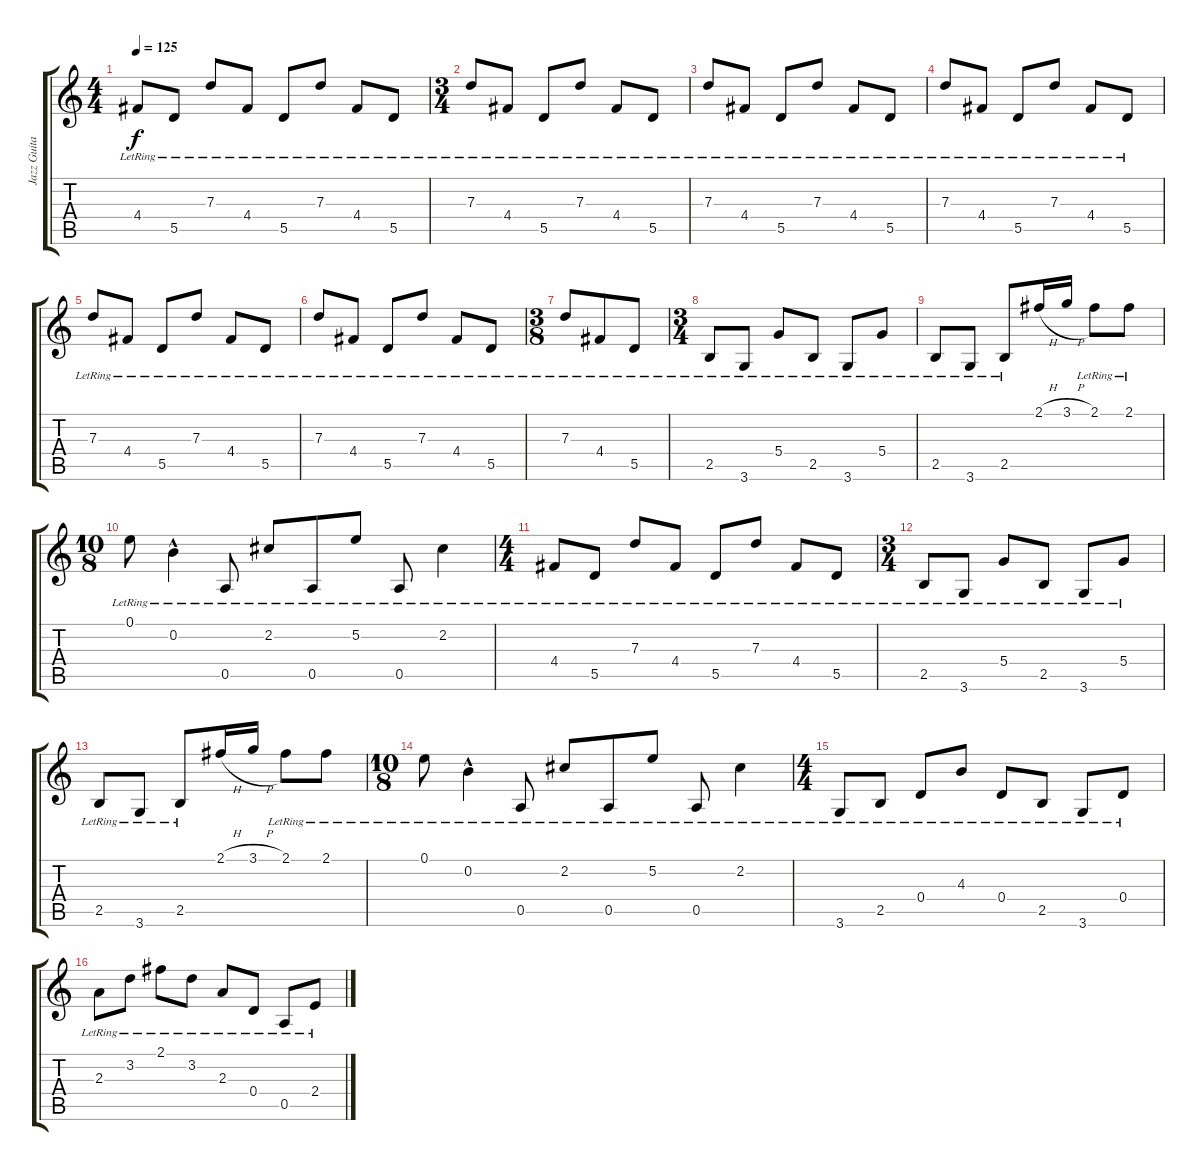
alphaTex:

\track ("Jazz Guitar" "Jazz Guita") {instrument electricguitarjazz}
\staff {score tabs}
\tuning (E4 B3 G3 D3 A2 E2) {hide}
\ts (4 4)
\tempo 125
\clef g2
\ks c
4.4{lr}.8{dy f instrument electricguitarjazz} 5.5{lr}.8 7.3{lr}.8 4.4{lr}.8 5.5{lr}.8 7.3{lr}.8 4.4{lr}.8 5.5{lr}.8 |
\ts (3 4)
7.3{lr}.8 4.4{lr}.8 5.5{lr}.8 7.3{lr}.8 4.4{lr}.8 5.5{lr}.8 |
7.3{lr}.8 4.4{lr}.8 5.5{lr}.8 7.3{lr}.8 4.4{lr}.8 5.5{lr}.8 |
7.3{lr}.8 4.4{lr}.8 5.5{lr}.8 7.3{lr}.8 4.4{lr}.8 5.5{lr}.8 |
7.3{lr}.8 4.4{lr}.8 5.5{lr}.8 7.3{lr}.8 4.4{lr}.8 5.5{lr}.8 |
7.3{lr}.8 4.4{lr}.8 5.5{lr}.8 7.3{lr}.8 4.4{lr}.8 5.5{lr}.8 |
\ts (3 8)
7.3{lr}.8 4.4{lr}.8 5.5{lr}.8 |
\ts (3 4)
2.5{lr}.8 3.6{lr}.8 5.4{lr}.8 2.5{lr}.8 3.6{lr}.8 5.4{lr}.8 |
2.5{lr}.8 3.6{lr}.8 2.5{lr}.8 2.1{h}.16 3.1{h}.16 2.1{lr}.8 2.1{lr}.8 |
\ts (10 8)
0.1{lr}.8 0.2{hac lr}.4 0.5{lr}.8 2.2{lr}.8 0.5{lr}.8 5.2{lr}.8 0.5{lr}.8 2.2{lr}.4 |
\ts (4 4)
4.4{lr}.8 5.5{lr}.8 7.3{lr}.8 4.4{lr}.8 5.5{lr}.8 7.3{lr}.8 4.4{lr}.8 5.5{lr}.8 |
\ts (3 4)
2.5{lr}.8 3.6{lr}.8 5.4{lr}.8 2.5{lr}.8 3.6{lr}.8 5.4{lr}.8 |
2.5{lr}.8 3.6{lr}.8 2.5{lr}.8 2.1{h}.16 3.1{h}.16 2.1{lr}.8 2.1{lr}.8 |
\ts (10 8)
0.1{lr}.8 0.2{hac lr}.4 0.5{lr}.8 2.2{lr}.8 0.5{lr}.8 5.2{lr}.8 0.5{lr}.8 2.2{lr}.4 |
\ts (4 4)
3.6{lr}.8 2.5{lr}.8 0.4{lr}.8 4.3{lr}.8 0.4{lr}.8 2.5{lr}.8 3.6{lr}.8 0.4{lr}.8 |
2.3{lr}.8 3.2{lr}.8 2.1{lr}.8 3.2{lr}.8 2.3{lr}.8 0.4{lr}.8 0.5{lr}.8 2.4{lr}.8
